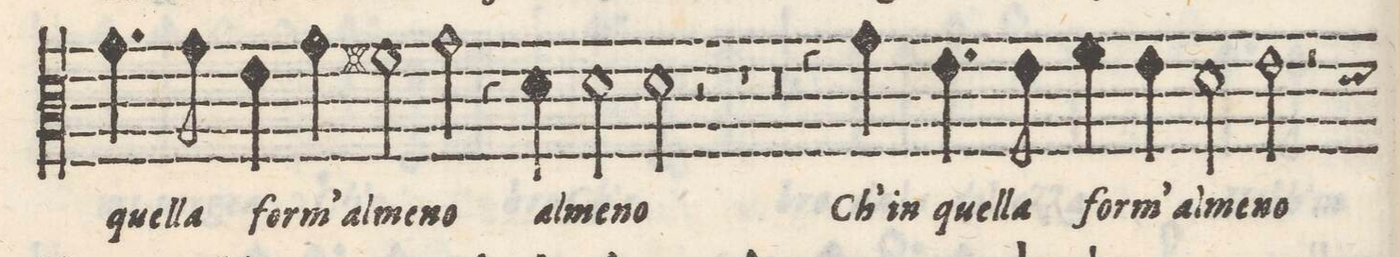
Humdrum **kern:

**kern	**text
*I"ALTO	*
*clefC3	*
*k[]	*
*met(c)	*
*M4/4	*
4.g\	quell-
8g\	-a
4e\	form'
4g\	ak-
=43-	=43-
2f#X\	-me-
2g\	-no
=44-	=44-
4r	.
4d\	al-
2d\	-me-
=45-	=45-
2d\	-no
2r	.
=46-	=46-
1r	.
=47-	=47-
1r	.
=48-	=48-
1r	.
=49-	=49-
4r	.
4g\	Ch' in
4.e\	quell-
8e\	-a
=50-	=50-
4fny\	form'
4e\	al-
2d\	-me-
=51-	=51-
2e\	-no
2r	.
=52-	=52-
*-	*-
